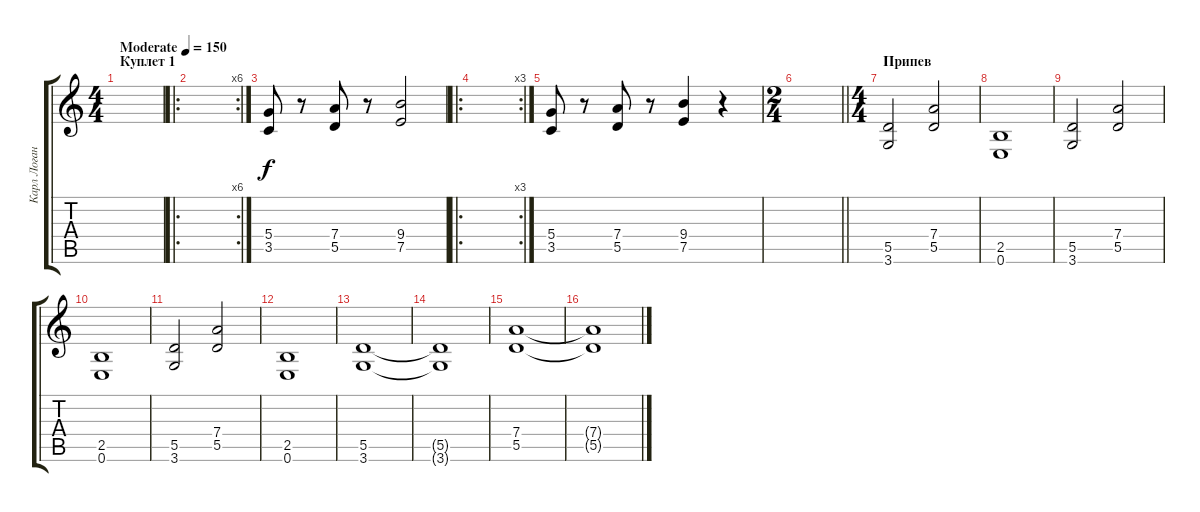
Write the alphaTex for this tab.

\track ("Карл Логан" "Карл Логан") {instrument distortionguitar}
\staff {score tabs}
\tuning (E4 B3 G3 D3 A2 E2) {hide}
\ts (4 4)
\section ("" "Куплет 1")
\tempo (150 "Moderate")
\clef g2
\ks c
|
\ro
\rc 6
|
(5.4 3.5).8 r.8 (7.4 5.5).8 r.8 (9.4 7.5).2 |
\ro
\rc 3
|
(5.4 3.5).8 r.8 (7.4 5.5).8 r.8 (9.4 7.5).4 r.4 |
\ts (2 4)
\barLineRight lightlight
|
\ts (4 4)
\section ("" "Припев")
(5.5 3.6).2 (7.4 5.5).2 |
(2.5 0.6).1 |
(5.5 3.6).2 (7.4 5.5).2 |
(2.5 0.6).1 |
(5.5 3.6).2 (7.4 5.5).2 |
(2.5 0.6).1 |
(5.5 3.6).1 |
(5.5{t} 3.6{t}).1 |
(7.4 5.5).1 |
(7.4{t} 5.5{t}).1
